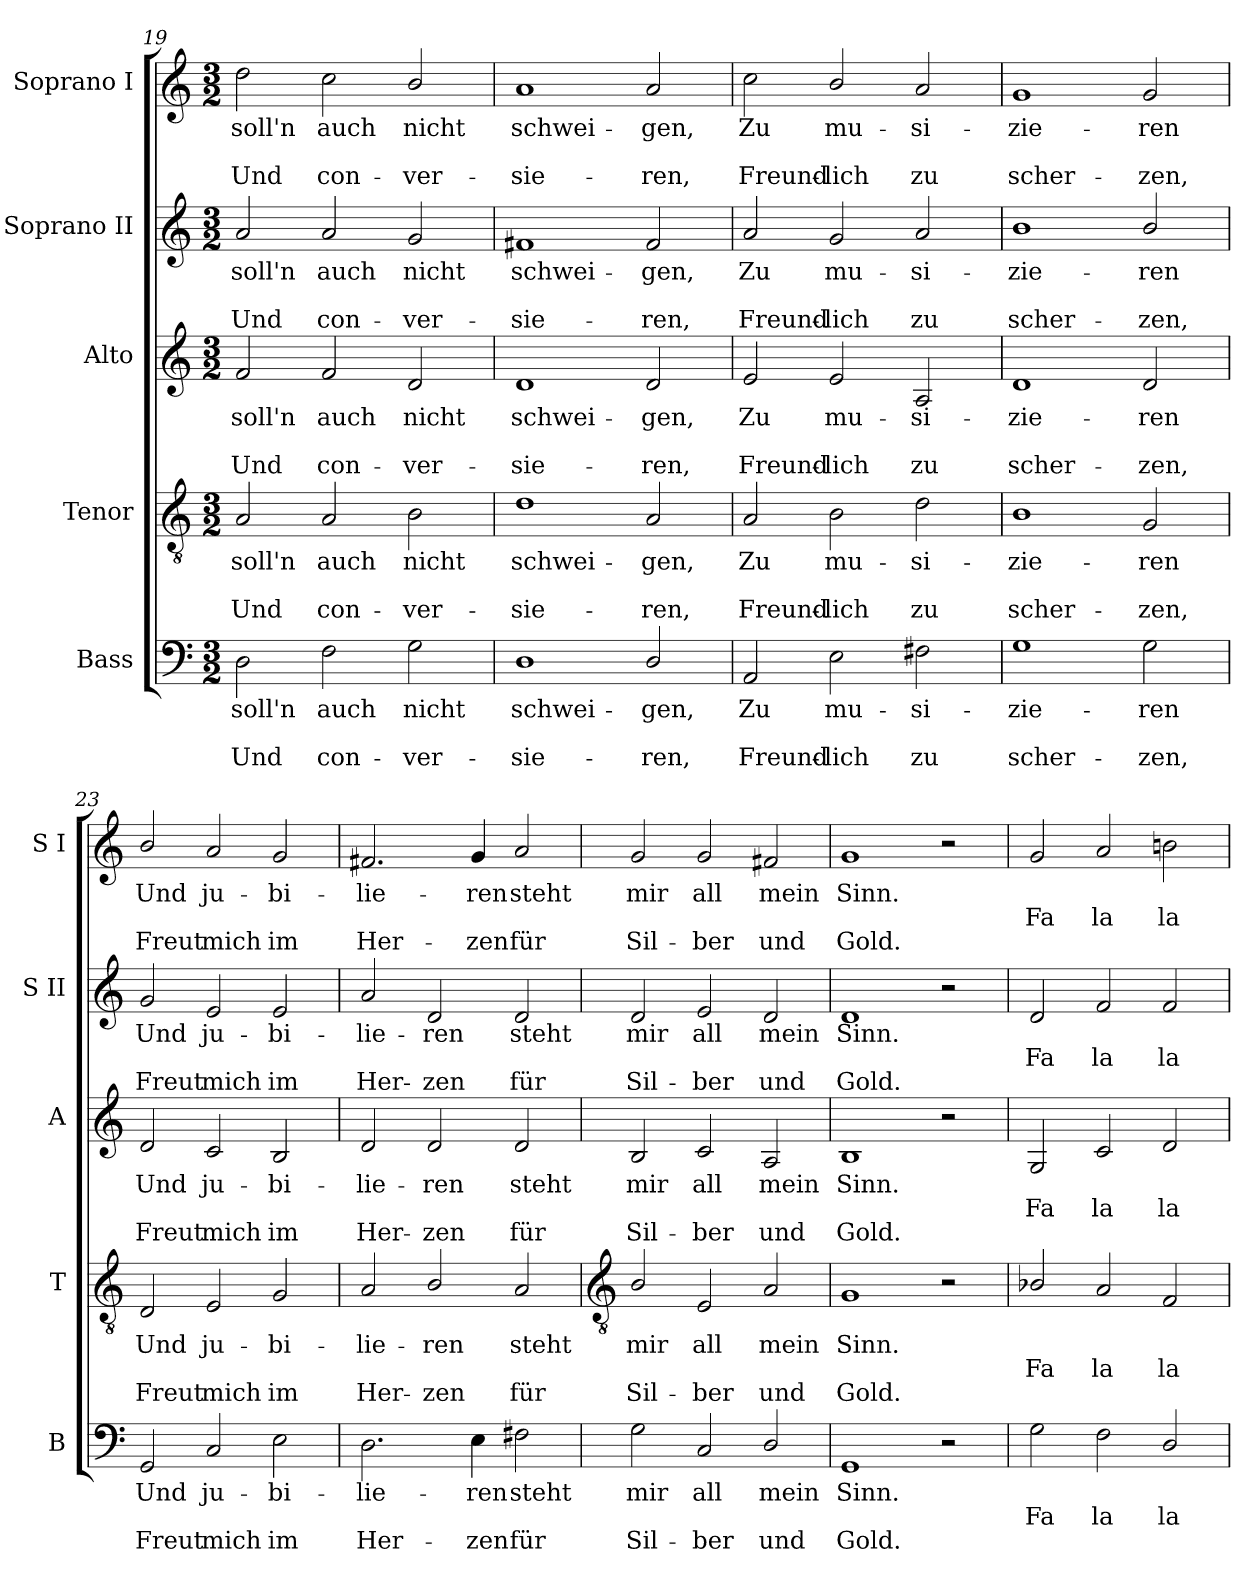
**kern	**text	**text	**text	**kern	**text	**text	**text	**kern	**text	**text	**text	**kern	**text	**text	**text	**kern	**text	**text	**text
*part5	*part5	*part5	*part5	*part4	*part4	*part4	*part4	*part3	*part3	*part3	*part3	*part2	*part2	*part2	*part2	*part1	*part1	*part1	*part1
*staff5	*staff5	*staff5	*staff5	*staff4	*staff4	*staff4	*staff4	*staff3	*staff3	*staff3	*staff3	*staff2	*staff2	*staff2	*staff2	*staff1	*staff1	*staff1	*staff1
*I"Bass	*	*	*	*I"Tenor	*	*	*	*I"Alto	*	*	*	*I"Soprano II	*	*	*	*I"Soprano I	*	*	*
*I'B	*	*	*	*I'T	*	*	*	*I'A	*	*	*	*I'S II	*	*	*	*I'S I	*	*	*
*clefF4	*	*	*	*clefGv2	*	*	*	*clefG2	*	*	*	*clefG2	*	*	*	*clefG2	*	*	*
*k[]	*	*	*	*k[]	*	*	*	*k[]	*	*	*	*k[]	*	*	*	*k[]	*	*	*
*C:	*	*	*	*C:	*	*	*	*C:	*	*	*	*C:	*	*	*	*C:	*	*	*
*M3/2	*	*	*	*M3/2	*	*	*	*M3/2	*	*	*	*M3/2	*	*	*	*M3/2	*	*	*
=19	=19	=19	=19	=19	=19	=19	=19	=19	=19	=19	=19	=19	=19	=19	=19	=19	=19	=19	=19
!	!LO:LY:b	!	!LO:LY:b	!	!LO:LY:b	!	!LO:LY:b	!	!LO:LY:b	!	!LO:LY:b	!	!LO:LY:b	!	!LO:LY:b	!	!LO:LY:b	!	!LO:LY:b
2D	soll'n	.	Und	2A	soll'n	.	Und	2f	soll'n	.	Und	2a	soll'n	.	Und	2dd	soll'n	.	Und
!	!LO:LY:b	!	!LO:LY:b	!	!LO:LY:b	!	!LO:LY:b	!	!LO:LY:b	!	!LO:LY:b	!	!LO:LY:b	!	!LO:LY:b	!	!LO:LY:b	!	!LO:LY:b
2F	auch	.	con-	2A	auch	.	con-	2f	auch	.	con-	2a	auch	.	con-	2cc	auch	.	con-
!	!LO:LY:b	!	!LO:LY:b	!	!LO:LY:b	!	!LO:LY:b	!	!LO:LY:b	!	!LO:LY:b	!	!LO:LY:b	!	!LO:LY:b	!	!LO:LY:b	!	!LO:LY:b
2G	-nicht	.	ver-	2B	-nicht	.	ver-	2d	-nicht	.	ver-	2g	-nicht	.	ver-	2b/	-nicht	.	ver-
=20	=20	=20	=20	=20	=20	=20	=20	=20	=20	=20	=20	=20	=20	=20	=20	=20	=20	=20	=20
!	!LO:LY:b	!	!LO:LY:b	!	!LO:LY:b	!	!LO:LY:b	!	!LO:LY:b	!	!LO:LY:b	!	!LO:LY:b	!	!LO:LY:b	!	!LO:LY:b	!	!LO:LY:b
1D	-schwei-	.	-sie-	1d	-schwei-	.	-sie-	1d	-schwei-	.	-sie-	1f#X	-schwei-	.	-sie-	1a	-schwei-	.	-sie-
!	!LO:LY:b	!	!LO:LY:b	!	!LO:LY:b	!	!LO:LY:b	!	!LO:LY:b	!	!LO:LY:b	!	!LO:LY:b	!	!LO:LY:b	!	!LO:LY:b	!	!LO:LY:b
2D/	-gen,	.	ren,	2A	-gen,	.	ren,	2d	-gen,	.	ren,	2f#	-gen,	.	ren,	2a	-gen,	.	ren,
=21	=21	=21	=21	=21	=21	=21	=21	=21	=21	=21	=21	=21	=21	=21	=21	=21	=21	=21	=21
!	!LO:LY:b	!	!LO:LY:b	!	!LO:LY:b	!	!LO:LY:b	!	!LO:LY:b	!	!LO:LY:b	!	!LO:LY:b	!	!LO:LY:b	!	!LO:LY:b	!	!LO:LY:b
2AA	Zu	.	Freund-	2A	Zu	.	Freund-	2e	Zu	.	Freund-	2a	Zu	.	Freund-	2cc	Zu	.	Freund-
!	!LO:LY:b	!	!LO:LY:b	!	!LO:LY:b	!	!LO:LY:b	!	!LO:LY:b	!	!LO:LY:b	!	!LO:LY:b	!	!LO:LY:b	!	!LO:LY:b	!	!LO:LY:b
2E	-mu-	.	-lich	2B	-mu-	.	-lich	2e	-mu-	.	-lich	2g	-mu-	.	-lich	2b/	-mu-	.	-lich
!	!LO:LY:b	!	!LO:LY:b	!	!LO:LY:b	!	!LO:LY:b	!	!LO:LY:b	!	!LO:LY:b	!	!LO:LY:b	!	!LO:LY:b	!	!LO:LY:b	!	!LO:LY:b
2F#X	si-	.	-zu	2d	si-	.	-zu	2A	si-	.	-zu	2a	si-	.	-zu	2a	si-	.	-zu
=22	=22	=22	=22	=22	=22	=22	=22	=22	=22	=22	=22	=22	=22	=22	=22	=22	=22	=22	=22
!	!LO:LY:b	!	!LO:LY:b	!	!LO:LY:b	!	!LO:LY:b	!	!LO:LY:b	!	!LO:LY:b	!	!LO:LY:b	!	!LO:LY:b	!	!LO:LY:b	!	!LO:LY:b
1G	zie-	.	-scher-	1B	zie-	.	-scher-	1d	zie-	.	-scher-	1b	zie-	.	-scher-	1g	zie-	.	-scher-
!	!LO:LY:b	!	!LO:LY:b	!	!LO:LY:b	!	!LO:LY:b	!	!LO:LY:b	!	!LO:LY:b	!	!LO:LY:b	!	!LO:LY:b	!	!LO:LY:b	!	!LO:LY:b
2G	-ren	.	zen,	2G	-ren	.	zen,	2d	-ren	.	zen,	2b/	-ren	.	zen,	2g	-ren	.	zen,
=23	=23	=23	=23	=23	=23	=23	=23	=23	=23	=23	=23	=23	=23	=23	=23	=23	=23	=23	=23
!	!LO:LY:b	!	!LO:LY:b	!	!LO:LY:b	!	!LO:LY:b	!	!LO:LY:b	!	!LO:LY:b	!	!LO:LY:b	!	!LO:LY:b	!	!LO:LY:b	!	!LO:LY:b
2GG	Und	.	Freut	2D	Und	.	Freut	2d	Und	.	Freut	2g	Und	.	Freut	2b/	Und	.	Freut
!	!LO:LY:b	!	!LO:LY:b	!	!LO:LY:b	!	!LO:LY:b	!	!LO:LY:b	!	!LO:LY:b	!	!LO:LY:b	!	!LO:LY:b	!	!LO:LY:b	!	!LO:LY:b
2C	ju-	.	-mich	2E	ju-	.	-mich	2c	ju-	.	-mich	2e	ju-	.	-mich	2a	ju-	.	-mich
!	!LO:LY:b	!	!LO:LY:b	!	!LO:LY:b	!	!LO:LY:b	!	!LO:LY:b	!	!LO:LY:b	!	!LO:LY:b	!	!LO:LY:b	!	!LO:LY:b	!	!LO:LY:b
2E	bi-	.	-im	2G	bi-	.	-im	2B	bi-	.	-im	2e	bi-	.	-im	2g	bi-	.	-im
=24	=24	=24	=24	=24	=24	=24	=24	=24	=24	=24	=24	=24	=24	=24	=24	=24	=24	=24	=24
!	!LO:LY:b	!	!LO:LY:b	!	!LO:LY:b	!	!LO:LY:b	!	!LO:LY:b	!	!LO:LY:b	!	!LO:LY:b	!	!LO:LY:b	!	!LO:LY:b	!	!LO:LY:b
2.D	lie-	.	-Her-	2A	lie-	.	-Her-	2d	lie-	.	-Her-	2a	lie-	.	-Her-	2.f#X	lie-	.	-Her-
!	!	!	!	!	!LO:LY:b	!	!LO:LY:b	!	!LO:LY:b	!	!LO:LY:b	!	!LO:LY:b	!	!LO:LY:b	!	!	!	!
.	.	.	.	2B/	-ren	.	zen	2d	-ren	.	zen	2d	-ren	.	zen	.	.	.	.
!	!LO:LY:b	!	!LO:LY:b	!	!	!	!	!	!	!	!	!	!	!	!	!	!LO:LY:b	!	!LO:LY:b
4E	-ren	.	zen	.	.	.	.	.	.	.	.	.	.	.	.	4g	-ren	.	zen
!	!LO:LY:b	!	!LO:LY:b	!	!LO:LY:b	!	!LO:LY:b	!	!LO:LY:b	!	!LO:LY:b	!	!LO:LY:b	!	!LO:LY:b	!	!LO:LY:b	!	!LO:LY:b
2F#X	steht	.	für	2A	steht	.	für	2d	steht	.	für	2d	steht	.	für	2a	steht	.	für
!!LO:LB:g=z
=25	=25	=25	=25	=25	=25	=25	=25	=25	=25	=25	=25	=25	=25	=25	=25	=25	=25	=25	=25
*	*	*	*	*clefGv2	*	*	*	*	*	*	*	*	*	*	*	*	*	*	*
!	!LO:LY:b	!	!LO:LY:b	!	!LO:LY:b	!	!LO:LY:b	!	!LO:LY:b	!	!LO:LY:b	!	!LO:LY:b	!	!LO:LY:b	!	!LO:LY:b	!	!LO:LY:b
2G	mir	.	Sil-	2B/	mir	.	Sil-	2B	mir	.	Sil-	2d	mir	.	Sil-	2g	mir	.	Sil-
!	!LO:LY:b	!	!LO:LY:b	!	!LO:LY:b	!	!LO:LY:b	!	!LO:LY:b	!	!LO:LY:b	!	!LO:LY:b	!	!LO:LY:b	!	!LO:LY:b	!	!LO:LY:b
2C	-all	.	ber	2E	-all	.	ber	2c	-all	.	ber	2e	-all	.	ber	2g	-all	.	ber
!	!LO:LY:b	!	!LO:LY:b	!	!LO:LY:b	!	!LO:LY:b	!	!LO:LY:b	!	!LO:LY:b	!	!LO:LY:b	!	!LO:LY:b	!	!LO:LY:b	!	!LO:LY:b
2D/	mein	.	und	2A	mein	.	und	2A	mein	.	und	2d	mein	.	und	2f#X	mein	.	und
=26	=26	=26	=26	=26	=26	=26	=26	=26	=26	=26	=26	=26	=26	=26	=26	=26	=26	=26	=26
!	!LO:LY:b	!	!LO:LY:b	!	!LO:LY:b	!	!LO:LY:b	!	!LO:LY:b	!	!LO:LY:b	!	!LO:LY:b	!	!LO:LY:b	!	!LO:LY:b	!	!LO:LY:b
1GG	Sinn.	.	Gold.	1G	Sinn.	.	Gold.	1B	Sinn.	.	Gold.	1d	Sinn.	.	Gold.	1g	Sinn.	.	Gold.
2r	.	.	.	2r	.	.	.	2r	.	.	.	2r	.	.	.	2r	.	.	.
=27	=27	=27	=27	=27	=27	=27	=27	=27	=27	=27	=27	=27	=27	=27	=27	=27	=27	=27	=27
!	!	!LO:LY:b	!	!	!	!LO:LY:b	!	!	!	!LO:LY:b	!	!	!	!LO:LY:b	!	!	!	!LO:LY:b	!
2G	.	Fa	.	2B-X/	.	Fa	.	2G	.	Fa	.	2d	.	Fa	.	2g	.	Fa	.
!	!	!LO:LY:b	!	!	!	!LO:LY:b	!	!	!	!LO:LY:b	!	!	!	!LO:LY:b	!	!	!	!LO:LY:b	!
2F	.	la	.	2A	.	la	.	2c	.	la	.	2f	.	la	.	2a	.	la	.
!	!	!LO:LY:b	!	!	!	!LO:LY:b	!	!	!	!LO:LY:b	!	!	!	!LO:LY:b	!	!	!	!LO:LY:b	!
2D/	.	la	.	2F	.	la	.	2d	.	la	.	2f	.	la	.	2bn	.	la	.
=	=	=	=	=	=	=	=	=	=	=	=	=	=	=	=	=	=	=	=
*-	*-	*-	*-	*-	*-	*-	*-	*-	*-	*-	*-	*-	*-	*-	*-	*-	*-	*-	*-
